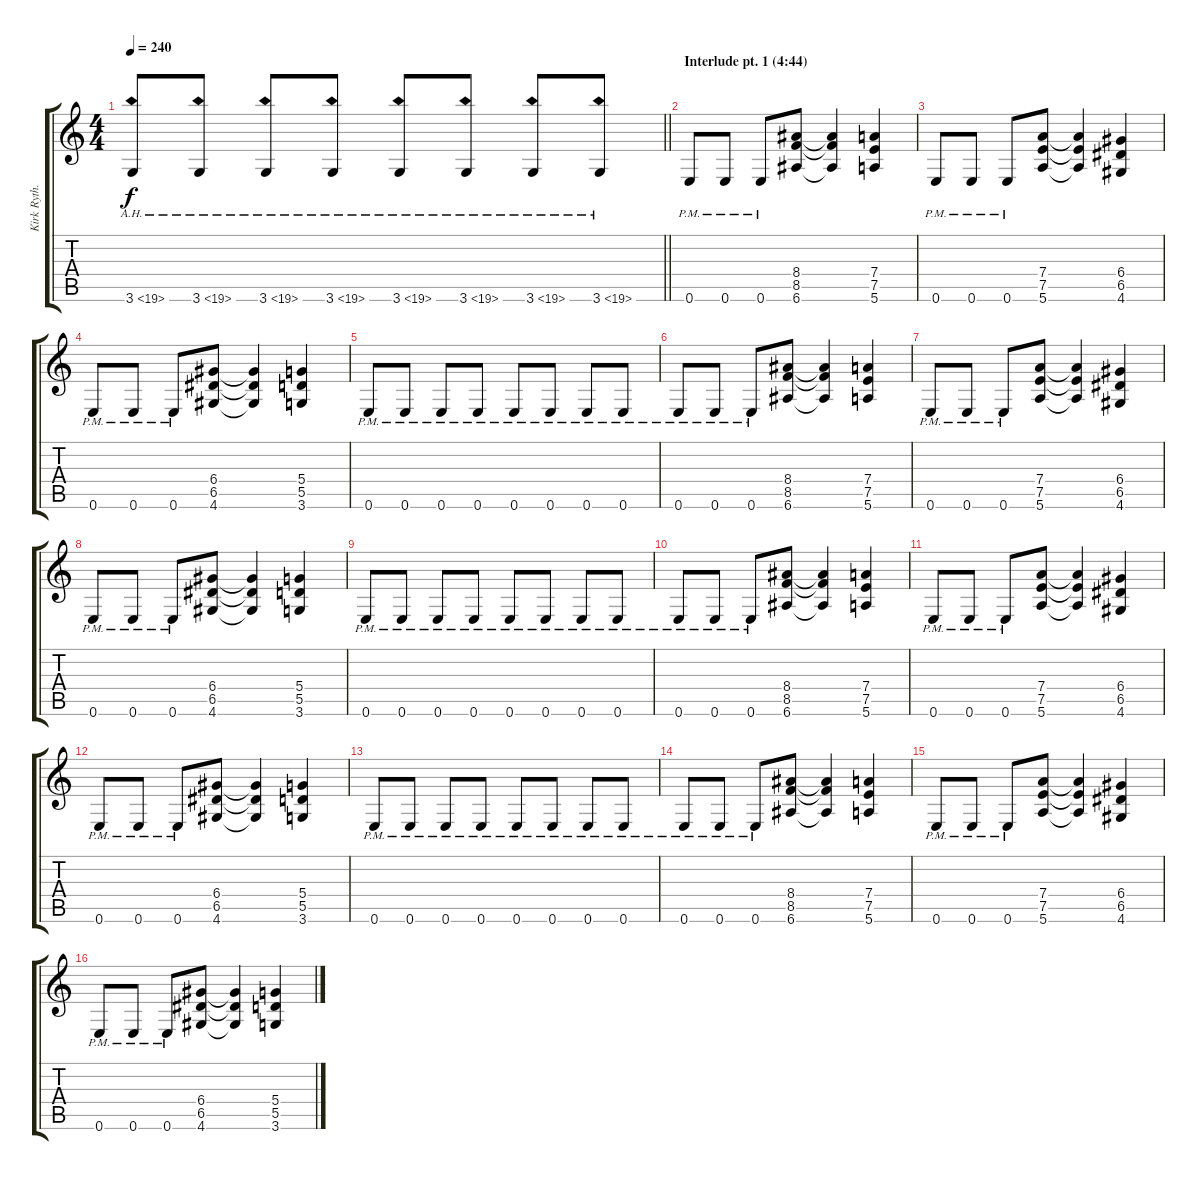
\track ("Kirk Ryth." "Kirk Ryth.") {instrument distortionguitar}
\staff {score tabs}
\tuning (E4 B3 G3 D3 A2 E2) {hide}
\ts (4 4)
\tempo 240
\clef g2
\barLineRight lightlight
\ks c
3.6{ah 16}.8{dy f} 3.6{ah 16}.8 3.6{ah 16}.8 3.6{ah 16}.8 3.6{ah 16}.8 3.6{ah 16}.8 3.6{ah 16}.8 3.6{ah 16}.8 |
\section ("" "Interlude pt. 1 (4:44)")
0.6{pm}.8 0.6{pm}.8 0.6{pm}.8 (8.4 8.5 6.6).8 (8.4{t} 8.5{t} 6.6{t}).4 (7.4 7.5 5.6).4 |
0.6{pm}.8 0.6{pm}.8 0.6{pm}.8 (7.4 7.5 5.6).8 (7.4{t} 7.5{t} 5.6{t}).4 (6.4 6.5 4.6).4 |
0.6{pm}.8 0.6{pm}.8 0.6{pm}.8 (6.4 6.5 4.6).8 (6.4{t} 6.5{t} 4.6{t}).4 (5.4 5.5 3.6).4 |
0.6{pm}.8 0.6{pm}.8 0.6{pm}.8 0.6{pm}.8 0.6{pm}.8 0.6{pm}.8 0.6{pm}.8 0.6{pm}.8 |
0.6{pm}.8 0.6{pm}.8 0.6{pm}.8 (8.4 8.5 6.6).8 (8.4{t} 8.5{t} 6.6{t}).4 (7.4 7.5 5.6).4 |
0.6{pm}.8 0.6{pm}.8 0.6{pm}.8 (7.4 7.5 5.6).8 (7.4{t} 7.5{t} 5.6{t}).4 (6.4 6.5 4.6).4 |
0.6{pm}.8 0.6{pm}.8 0.6{pm}.8 (6.4 6.5 4.6).8 (6.4{t} 6.5{t} 4.6{t}).4 (5.4 5.5 3.6).4 |
0.6{pm}.8 0.6{pm}.8 0.6{pm}.8 0.6{pm}.8 0.6{pm}.8 0.6{pm}.8 0.6{pm}.8 0.6{pm}.8 |
0.6{pm}.8 0.6{pm}.8 0.6{pm}.8 (8.4 8.5 6.6).8 (8.4{t} 8.5{t} 6.6{t}).4 (7.4 7.5 5.6).4 |
0.6{pm}.8 0.6{pm}.8 0.6{pm}.8 (7.4 7.5 5.6).8 (7.4{t} 7.5{t} 5.6{t}).4 (6.4 6.5 4.6).4 |
0.6{pm}.8 0.6{pm}.8 0.6{pm}.8 (6.4 6.5 4.6).8 (6.4{t} 6.5{t} 4.6{t}).4 (5.4 5.5 3.6).4 |
0.6{pm}.8 0.6{pm}.8 0.6{pm}.8 0.6{pm}.8 0.6{pm}.8 0.6{pm}.8 0.6{pm}.8 0.6{pm}.8 |
0.6{pm}.8 0.6{pm}.8 0.6{pm}.8 (8.4 8.5 6.6).8 (8.4{t} 8.5{t} 6.6{t}).4 (7.4 7.5 5.6).4 |
0.6{pm}.8 0.6{pm}.8 0.6{pm}.8 (7.4 7.5 5.6).8 (7.4{t} 7.5{t} 5.6{t}).4 (6.4 6.5 4.6).4 |
0.6{pm}.8 0.6{pm}.8 0.6{pm}.8 (6.4 6.5 4.6).8 (6.4{t} 6.5{t} 4.6{t}).4 (5.4 5.5 3.6).4
